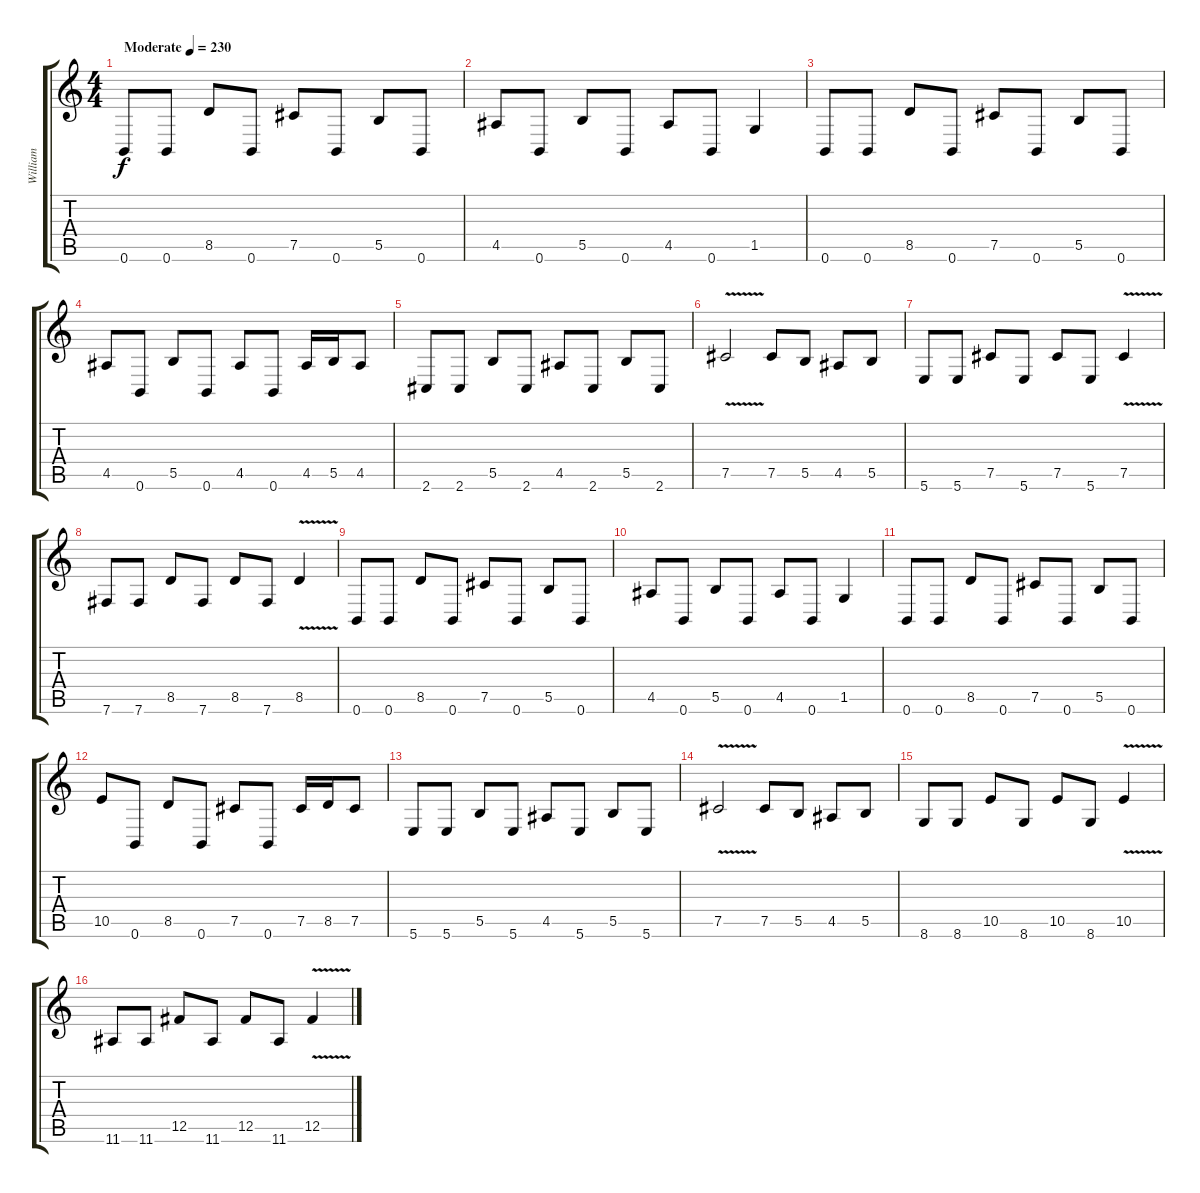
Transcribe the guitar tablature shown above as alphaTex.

\track ("William" "William") {instrument distortionguitar}
\staff {score tabs}
\tuning (Db4 Ab3 E3 B2 Gb2 B1) {hide}
\ts (4 4)
\tempo (230 "Moderate")
\clef g2
\ks c
0.6.8{dy f instrument distortionguitar} 0.6.8 8.5.8 0.6.8 7.5.8 0.6.8 5.5.8 0.6.8 |
4.5.8 0.6.8 5.5.8 0.6.8 4.5.8 0.6.8 1.5.4 |
0.6.8 0.6.8 8.5.8 0.6.8 7.5.8 0.6.8 5.5.8 0.6.8 |
4.5.8 0.6.8 5.5.8 0.6.8 4.5.8 0.6.8 4.5.16 5.5.16 4.5.8 |
2.6.8 2.6.8 5.5.8 2.6.8 4.5.8 2.6.8 5.5.8 2.6.8 |
7.5{v}.2 7.5.8 5.5.8 4.5.8 5.5.8 |
5.6.8 5.6.8 7.5.8 5.6.8 7.5.8 5.6.8 7.5{v}.4 |
7.6.8 7.6.8 8.5.8 7.6.8 8.5.8 7.6.8 8.5{v}.4 |
0.6.8 0.6.8 8.5.8 0.6.8 7.5.8 0.6.8 5.5.8 0.6.8 |
4.5.8 0.6.8 5.5.8 0.6.8 4.5.8 0.6.8 1.5.4 |
0.6.8 0.6.8 8.5.8 0.6.8 7.5.8 0.6.8 5.5.8 0.6.8 |
10.5.8 0.6.8 8.5.8 0.6.8 7.5.8 0.6.8 7.5.16 8.5.16 7.5.8 |
5.6.8 5.6.8 5.5.8 5.6.8 4.5.8 5.6.8 5.5.8 5.6.8 |
7.5{v}.2 7.5.8 5.5.8 4.5.8 5.5.8 |
8.6.8 8.6.8 10.5.8 8.6.8 10.5.8 8.6.8 10.5{v}.4 |
11.6.8 11.6.8 12.5.8 11.6.8 12.5.8 11.6.8 12.5{v}.4
